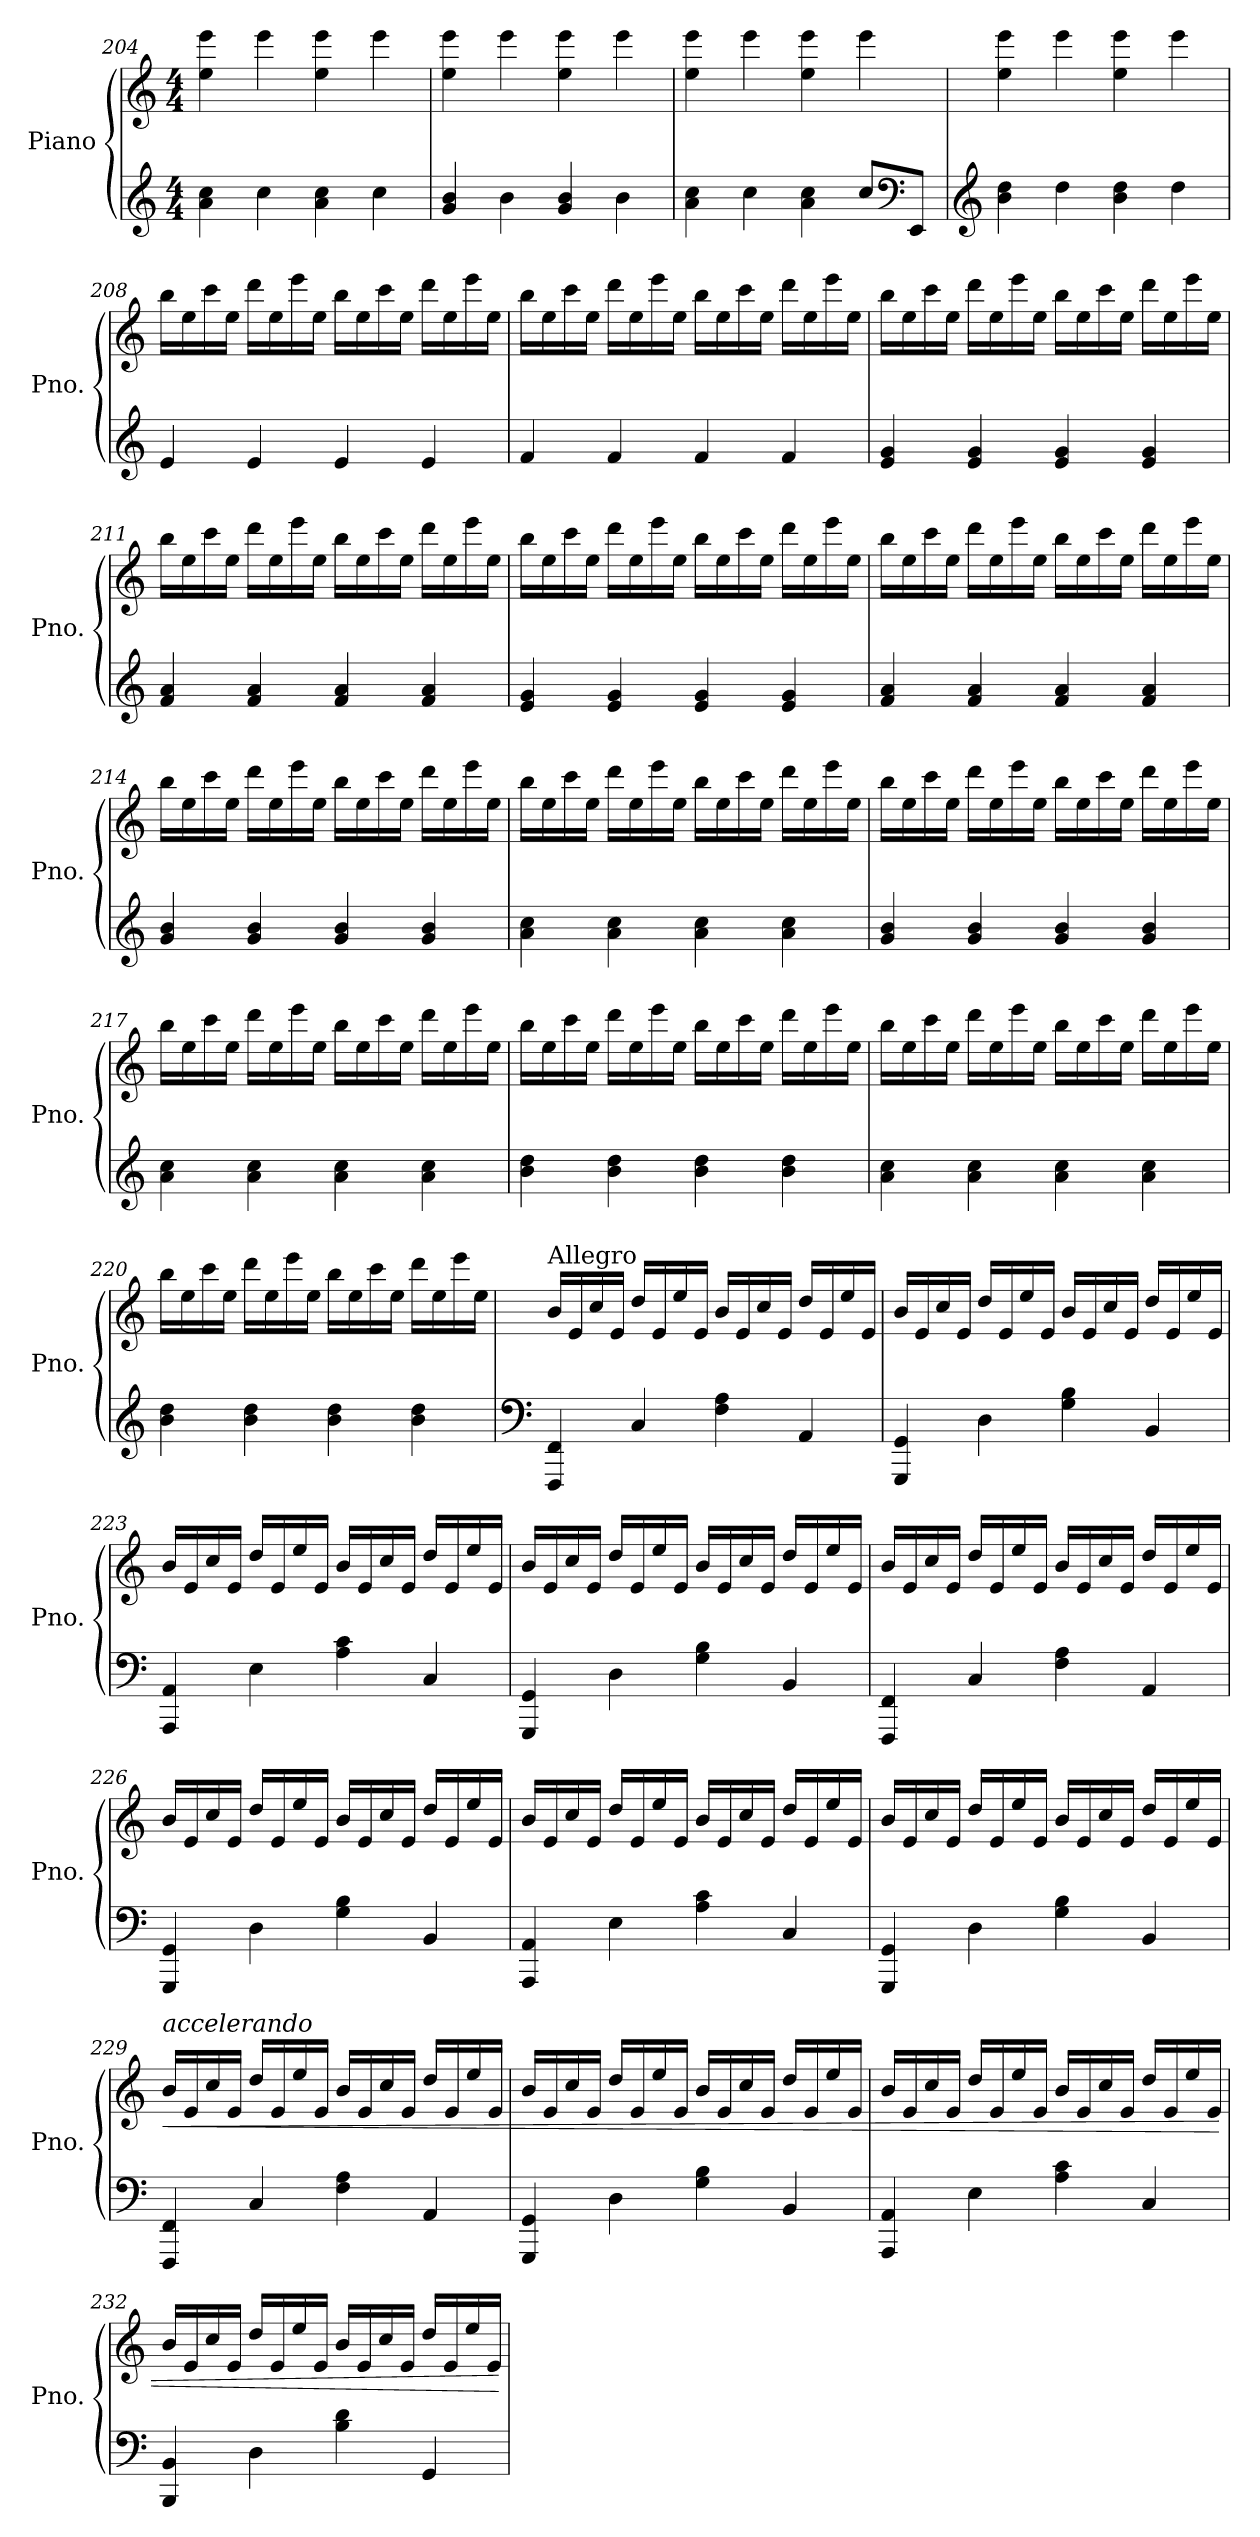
**kern	**kern	**dynam
*part1	*part1	*part1
*staff2	*staff1	*staff1/2
*I"Piano	*	*
*I'Pno.	*	*
*clefG2	*clefG2	*
*k[]	*k[]	*
*M4/4	*M4/4	*
=204	=204	=204
4a\ 4cc\	4ee\ 4eee\	.
4cc\	4eee\	.
4a\ 4cc\	4ee\ 4eee\	.
4cc\	4eee\	.
!!LO:LB:g=z
=205	=205	=205
4g/ 4b/	4ee\ 4eee\	.
4b\	4eee\	.
4g/ 4b/	4ee\ 4eee\	.
4b\	4eee\	.
=206	=206	=206
4a\ 4cc\	4ee\ 4eee\	.
4cc\	4eee\	.
4a\ 4cc\	4ee\ 4eee\	.
8cc/L	4eee\	.
*clefF4	*	*
8EE/J	.	.
=207	=207	=207
*clefG2	*	*
4b\ 4dd\	4ee\ 4eee\	.
4dd\	4eee\	.
4b\ 4dd\	4ee\ 4eee\	.
4dd\	4eee\	.
=208	=208	=208
4e/	16bb\LL	.
.	16ee\	.
.	16ccc\	.
.	16ee\JJ	.
4e/	16ddd\LL	.
.	16ee\	.
.	16eee\	.
.	16ee\JJ	.
4e/	16bb\LL	.
.	16ee\	.
.	16ccc\	.
.	16ee\JJ	.
4e/	16ddd\LL	.
.	16ee\	.
.	16eee\	.
.	16ee\JJ	.
!!LO:LB:g=z
=209	=209	=209
4f/	16bb\LL	.
.	16ee\	.
.	16ccc\	.
.	16ee\JJ	.
4f/	16ddd\LL	.
.	16ee\	.
.	16eee\	.
.	16ee\JJ	.
4f/	16bb\LL	.
.	16ee\	.
.	16ccc\	.
.	16ee\JJ	.
4f/	16ddd\LL	.
.	16ee\	.
.	16eee\	.
.	16ee\JJ	.
=210	=210	=210
4e/ 4g/	16bb\LL	.
.	16ee\	.
.	16ccc\	.
.	16ee\JJ	.
4e/ 4g/	16ddd\LL	.
.	16ee\	.
.	16eee\	.
.	16ee\JJ	.
4e/ 4g/	16bb\LL	.
.	16ee\	.
.	16ccc\	.
.	16ee\JJ	.
4e/ 4g/	16ddd\LL	.
.	16ee\	.
.	16eee\	.
.	16ee\JJ	.
=211	=211	=211
4f/ 4a/	16bb\LL	.
.	16ee\	.
.	16ccc\	.
.	16ee\JJ	.
4f/ 4a/	16ddd\LL	.
.	16ee\	.
.	16eee\	.
.	16ee\JJ	.
4f/ 4a/	16bb\LL	.
.	16ee\	.
.	16ccc\	.
.	16ee\JJ	.
4f/ 4a/	16ddd\LL	.
.	16ee\	.
.	16eee\	.
.	16ee\JJ	.
!!LO:LB:g=z
=212	=212	=212
4e/ 4g/	16bb\LL	.
.	16ee\	.
.	16ccc\	.
.	16ee\JJ	.
4e/ 4g/	16ddd\LL	.
.	16ee\	.
.	16eee\	.
.	16ee\JJ	.
4e/ 4g/	16bb\LL	.
.	16ee\	.
.	16ccc\	.
.	16ee\JJ	.
4e/ 4g/	16ddd\LL	.
.	16ee\	.
.	16eee\	.
.	16ee\JJ	.
=213	=213	=213
4f/ 4a/	16bb\LL	.
.	16ee\	.
.	16ccc\	.
.	16ee\JJ	.
4f/ 4a/	16ddd\LL	.
.	16ee\	.
.	16eee\	.
.	16ee\JJ	.
4f/ 4a/	16bb\LL	.
.	16ee\	.
.	16ccc\	.
.	16ee\JJ	.
4f/ 4a/	16ddd\LL	.
.	16ee\	.
.	16eee\	.
.	16ee\JJ	.
=214	=214	=214
4g/ 4b/	16bb\LL	.
.	16ee\	.
.	16ccc\	.
.	16ee\JJ	.
4g/ 4b/	16ddd\LL	.
.	16ee\	.
.	16eee\	.
.	16ee\JJ	.
4g/ 4b/	16bb\LL	.
.	16ee\	.
.	16ccc\	.
.	16ee\JJ	.
4g/ 4b/	16ddd\LL	.
.	16ee\	.
.	16eee\	.
.	16ee\JJ	.
!!LO:LB:g=z
=215	=215	=215
4a\ 4cc\	16bb\LL	.
.	16ee\	.
.	16ccc\	.
.	16ee\JJ	.
4a\ 4cc\	16ddd\LL	.
.	16ee\	.
.	16eee\	.
.	16ee\JJ	.
4a\ 4cc\	16bb\LL	.
.	16ee\	.
.	16ccc\	.
.	16ee\JJ	.
4a\ 4cc\	16ddd\LL	.
.	16ee\	.
.	16eee\	.
.	16ee\JJ	.
=216	=216	=216
4g/ 4b/	16bb\LL	.
.	16ee\	.
.	16ccc\	.
.	16ee\JJ	.
4g/ 4b/	16ddd\LL	.
.	16ee\	.
.	16eee\	.
.	16ee\JJ	.
4g/ 4b/	16bb\LL	.
.	16ee\	.
.	16ccc\	.
.	16ee\JJ	.
4g/ 4b/	16ddd\LL	.
.	16ee\	.
.	16eee\	.
.	16ee\JJ	.
=217	=217	=217
4a\ 4cc\	16bb\LL	.
.	16ee\	.
.	16ccc\	.
.	16ee\JJ	.
4a\ 4cc\	16ddd\LL	.
.	16ee\	.
.	16eee\	.
.	16ee\JJ	.
4a\ 4cc\	16bb\LL	.
.	16ee\	.
.	16ccc\	.
.	16ee\JJ	.
4a\ 4cc\	16ddd\LL	.
.	16ee\	.
.	16eee\	.
.	16ee\JJ	.
!!LO:LB:g=z
=218	=218	=218
4b\ 4dd\	16bb\LL	.
.	16ee\	.
.	16ccc\	.
.	16ee\JJ	.
4b\ 4dd\	16ddd\LL	.
.	16ee\	.
.	16eee\	.
.	16ee\JJ	.
4b\ 4dd\	16bb\LL	.
.	16ee\	.
.	16ccc\	.
.	16ee\JJ	.
4b\ 4dd\	16ddd\LL	.
.	16ee\	.
.	16eee\	.
.	16ee\JJ	.
=219	=219	=219
4a\ 4cc\	16bb\LL	.
.	16ee\	.
.	16ccc\	.
.	16ee\JJ	.
4a\ 4cc\	16ddd\LL	.
.	16ee\	.
.	16eee\	.
.	16ee\JJ	.
4a\ 4cc\	16bb\LL	.
.	16ee\	.
.	16ccc\	.
.	16ee\JJ	.
4a\ 4cc\	16ddd\LL	.
.	16ee\	.
.	16eee\	.
.	16ee\JJ	.
=220	=220	=220
4b\ 4dd\	16bb\LL	.
.	16ee\	.
.	16ccc\	.
.	16ee\JJ	.
4b\ 4dd\	16ddd\LL	.
.	16ee\	.
.	16eee\	.
.	16ee\JJ	.
4b\ 4dd\	16bb\LL	.
.	16ee\	.
.	16ccc\	.
.	16ee\JJ	.
4b\ 4dd\	16ddd\LL	.
.	16ee\	.
.	16eee\	.
.	16ee\JJ	.
!!LO:PB:g=z
=221	=221	=221
*clefF4	*	*
*	*MM100	*
!	!LO:TX:a:t=Allegro	!
4FFF/ 4FF/	16b/LL	.
.	16e/	.
.	16cc/	.
.	16e/JJ	.
4C/	16dd/LL	.
.	16e/	.
.	16ee/	.
.	16e/JJ	.
4F\ 4A\	16b/LL	.
.	16e/	.
.	16cc/	.
.	16e/JJ	.
4AA/	16dd/LL	.
.	16e/	.
.	16ee/	.
.	16e/JJ	.
=222	=222	=222
4GGG/ 4GG/	16b/LL	.
.	16e/	.
.	16cc/	.
.	16e/JJ	.
4D\	16dd/LL	.
.	16e/	.
.	16ee/	.
.	16e/JJ	.
4G\ 4B\	16b/LL	.
.	16e/	.
.	16cc/	.
.	16e/JJ	.
4BB/	16dd/LL	.
.	16e/	.
.	16ee/	.
.	16e/JJ	.
=223	=223	=223
4AAA/ 4AA/	16b/LL	.
.	16e/	.
.	16cc/	.
.	16e/JJ	.
4E\	16dd/LL	.
.	16e/	.
.	16ee/	.
.	16e/JJ	.
4A\ 4c\	16b/LL	.
.	16e/	.
.	16cc/	.
.	16e/JJ	.
4C/	16dd/LL	.
.	16e/	.
.	16ee/	.
.	16e/JJ	.
!!LO:LB:g=z
=224	=224	=224
4GGG/ 4GG/	16b/LL	.
.	16e/	.
.	16cc/	.
.	16e/JJ	.
4D\	16dd/LL	.
.	16e/	.
.	16ee/	.
.	16e/JJ	.
4G\ 4B\	16b/LL	.
.	16e/	.
.	16cc/	.
.	16e/JJ	.
4BB/	16dd/LL	.
.	16e/	.
.	16ee/	.
.	16e/JJ	.
=225	=225	=225
4FFF/ 4FF/	16b/LL	.
.	16e/	.
.	16cc/	.
.	16e/JJ	.
4C/	16dd/LL	.
.	16e/	.
.	16ee/	.
.	16e/JJ	.
4F\ 4A\	16b/LL	.
.	16e/	.
.	16cc/	.
.	16e/JJ	.
4AA/	16dd/LL	.
.	16e/	.
.	16ee/	.
.	16e/JJ	.
=226	=226	=226
4GGG/ 4GG/	16b/LL	.
.	16e/	.
.	16cc/	.
.	16e/JJ	.
4D\	16dd/LL	.
.	16e/	.
.	16ee/	.
.	16e/JJ	.
4G\ 4B\	16b/LL	.
.	16e/	.
.	16cc/	.
.	16e/JJ	.
4BB/	16dd/LL	.
.	16e/	.
.	16ee/	.
.	16e/JJ	.
!!LO:LB:g=z
=227	=227	=227
4AAA/ 4AA/	16b/LL	.
.	16e/	.
.	16cc/	.
.	16e/JJ	.
4E\	16dd/LL	.
.	16e/	.
.	16ee/	.
.	16e/JJ	.
4A\ 4c\	16b/LL	.
.	16e/	.
.	16cc/	.
.	16e/JJ	.
4C/	16dd/LL	.
.	16e/	.
.	16ee/	.
.	16e/JJ	.
=228	=228	=228
4GGG/ 4GG/	16b/LL	.
.	16e/	.
.	16cc/	.
.	16e/JJ	.
4D\	16dd/LL	.
.	16e/	.
.	16ee/	.
.	16e/JJ	.
4G\ 4B\	16b/LL	.
.	16e/	.
.	16cc/	.
.	16e/JJ	.
4BB/	16dd/LL	.
.	16e/	.
.	16ee/	.
.	16e/JJ	.
=229	=229	=229
!	!LO:TX:a:i:t=accelerando	!
!	!	!LO:HP:b
4FFF/ 4FF/	16b/LL	<
.	16e/	.
.	16cc/	.
.	16e/JJ	.
4C/	16dd/LL	.
.	16e/	.
.	16ee/	.
.	16e/JJ	.
4F\ 4A\	16b/LL	.
.	16e/	.
.	16cc/	.
.	16e/JJ	.
4AA/	16dd/LL	.
.	16e/	.
.	16ee/	.
.	16e/JJ	.
!!LO:LB:g=z
=230	=230	=230
4GGG/ 4GG/	16b/LL	.
.	16e/	.
.	16cc/	.
.	16e/JJ	.
4D\	16dd/LL	.
.	16e/	.
.	16ee/	.
.	16e/JJ	.
4G\ 4B\	16b/LL	.
.	16e/	.
.	16cc/	.
.	16e/JJ	.
4BB/	16dd/LL	.
.	16e/	.
.	16ee/	.
.	16e/JJ	.
=231	=231	=231
4AAA/ 4AA/	16b/LL	.
.	16e/	.
.	16cc/	.
.	16e/JJ	.
4E\	16dd/LL	.
.	16e/	.
.	16ee/	.
.	16e/JJ	.
4A\ 4c\	16b/LL	.
.	16e/	.
.	16cc/	.
.	16e/JJ	.
4C/	16dd/LL	.
.	16e/	.
.	16ee/	.
.	16e/JJ	.
=232	=232	=232
4BBB/ 4BB/	16b/LL	.
.	16e/	.
.	16cc/	.
.	16e/JJ	.
4D\	16dd/LL	.
.	16e/	.
.	16ee/	.
.	16e/JJ	.
4B\ 4d\	16b/LL	.
.	16e/	.
.	16cc/	.
.	16e/JJ	.
4GG/	16dd/LL	.
.	16e/	.
.	16ee/	.
.	16e/JJ	.
.	.	[
=	=	=
*-	*-	*-
